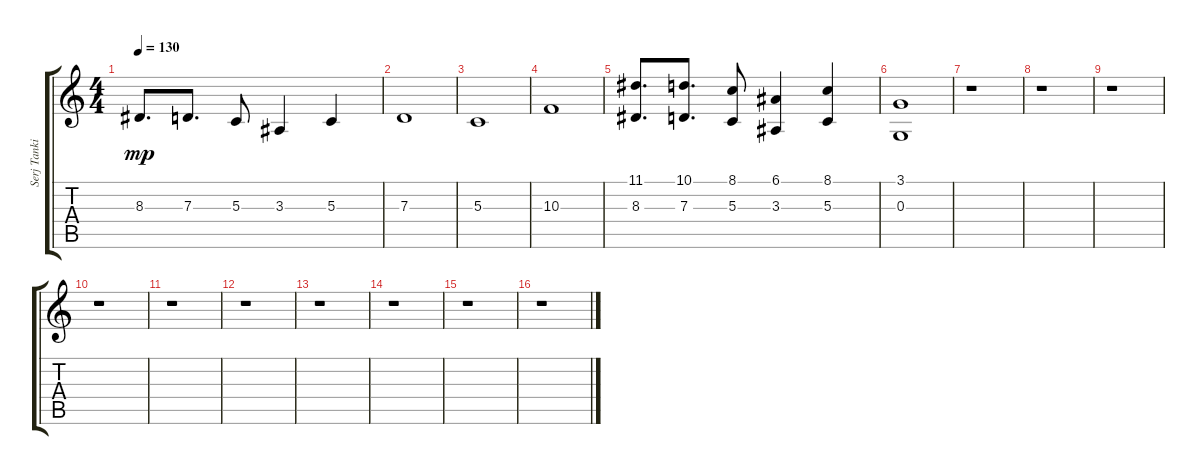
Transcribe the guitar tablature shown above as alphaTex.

\track ("Serj Tankian" "Serj Tanki") {instrument cello}
\staff {score tabs}
\tuning (E4 B3 G3 D3 A2 E2) {hide}
\ts (4 4)
\tempo 130
\clef g2
\ks c
8.3.8{d dy mp} 7.3.8{d} 5.3.8 3.3.4 5.3.4 |
7.3.1 |
5.3.1 |
10.3.1 |
(11.1 8.3).8{d} (10.1 7.3).8{d} (8.1 5.3).8 (6.1 3.3).4 (8.1 5.3).4 |
(3.1 0.3).1 |
r.1 |
r.1 |
r.1 |
r.1 |
r.1 |
r.1 |
r.1 |
r.1 |
r.1 |
r.1
